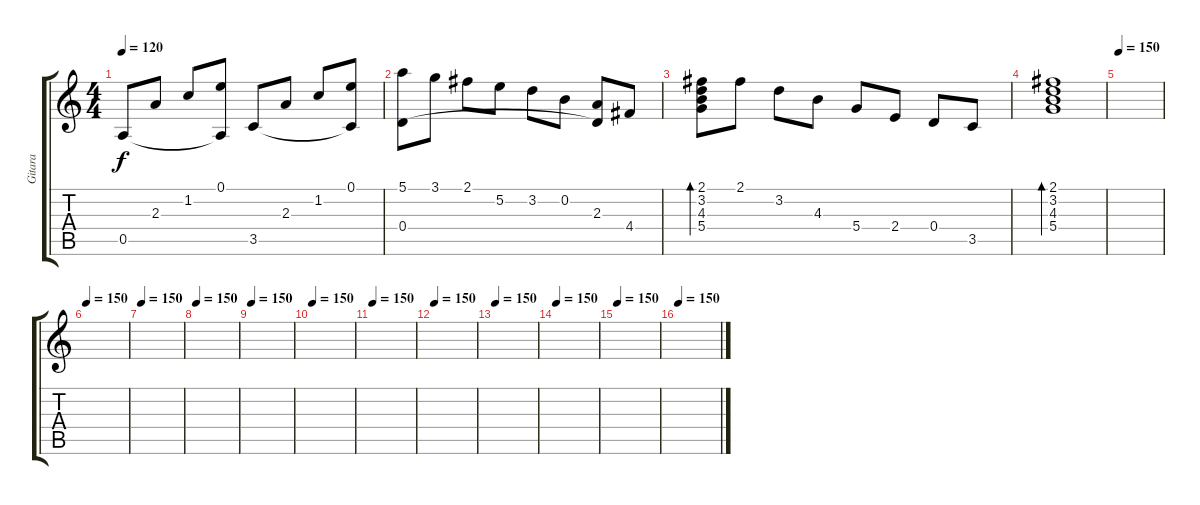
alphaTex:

\track ("Gitara" "Gitara") {instrument electricguitarjazz}
\staff {score tabs}
\tuning (E4 B3 G3 D3 A2 E2) {hide}
\ts (4 4)
\tempo 120
\clef g2
\ks aminor
0.5.8{dy f} 2.3.8 1.2.8 (0.1 0.5{t}).8 3.5.8 2.3.8 1.2.8 (0.1 3.5{t}).8 |
(5.1 0.4).8 3.1.8 2.1.8 5.2.8 3.2.8 0.2.8 (2.3 0.4{t}).8 4.4.8 |
(2.1 3.2 4.3 5.4).8{bd 240} 2.1.8 3.2.8 4.3.8 5.4.8 2.4.8 0.4.8 3.5.8 |
(2.1 3.2 4.3 5.4).1{bd 480} |
\tempo 150
|
\tempo 150
|
\tempo 150
|
\tempo 150
|
\tempo 150
|
\tempo 150
|
\tempo 150
|
\tempo 150
|
\tempo 150
|
\tempo 150
|
\tempo 150
|
\tempo 150
